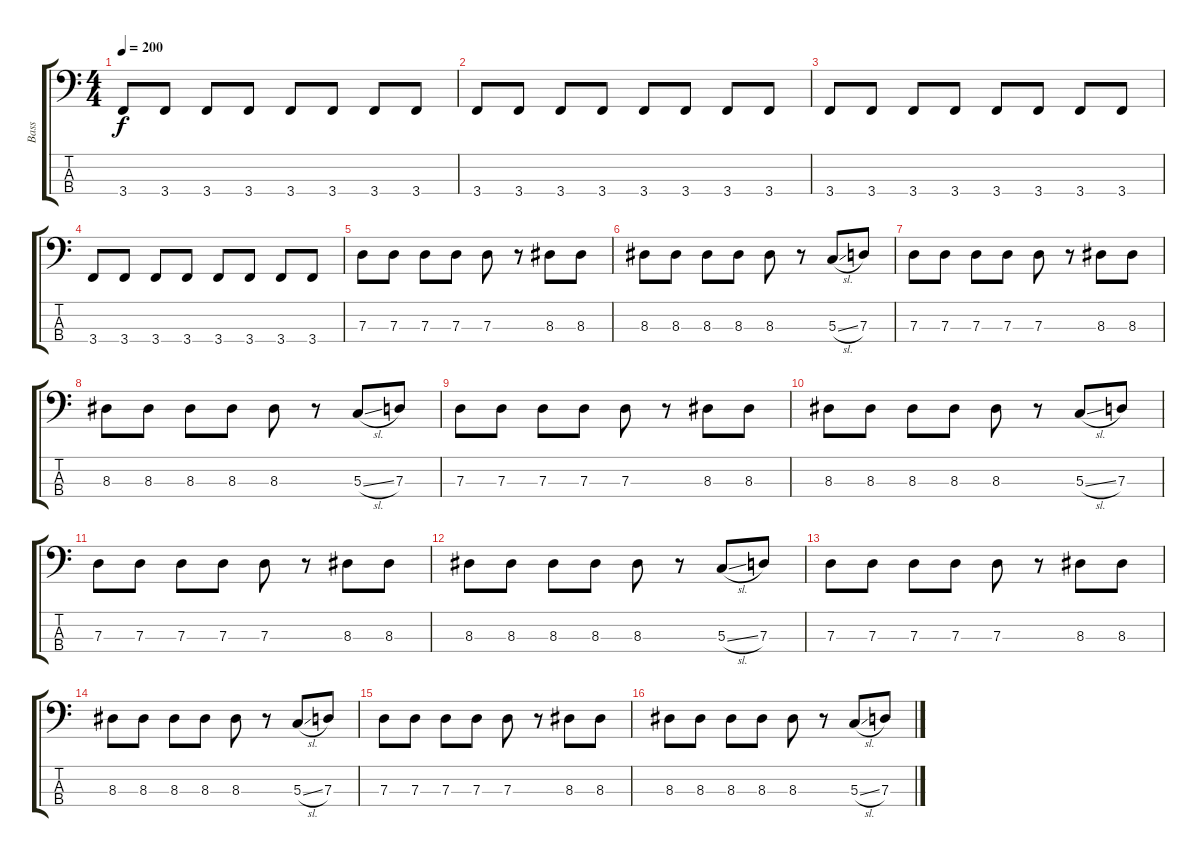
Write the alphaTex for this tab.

\track ("Bass" "Bass") {instrument electricbassfinger}
\staff {score tabs}
\tuning (F2 C2 G1 D1) {hide}
\ts (4 4)
\tempo 200
\clef f4
\ks c
3.4.8{dy f} 3.4.8 3.4.8 3.4.8 3.4.8 3.4.8 3.4.8 3.4.8 |
3.4.8 3.4.8 3.4.8 3.4.8 3.4.8 3.4.8 3.4.8 3.4.8 |
3.4.8 3.4.8 3.4.8 3.4.8 3.4.8 3.4.8 3.4.8 3.4.8 |
3.4.8 3.4.8 3.4.8 3.4.8 3.4.8 3.4.8 3.4.8 3.4.8 |
7.3.8 7.3.8 7.3.8 7.3.8 7.3.8 r.8 8.3.8 8.3.8 |
8.3.8 8.3.8 8.3.8 8.3.8 8.3.8 r.8 5.3{sl}.8 7.3.8 |
7.3.8 7.3.8 7.3.8 7.3.8 7.3.8 r.8 8.3.8 8.3.8 |
8.3.8 8.3.8 8.3.8 8.3.8 8.3.8 r.8 5.3{sl}.8 7.3.8 |
7.3.8 7.3.8 7.3.8 7.3.8 7.3.8 r.8 8.3.8 8.3.8 |
8.3.8 8.3.8 8.3.8 8.3.8 8.3.8 r.8 5.3{sl}.8 7.3.8 |
7.3.8 7.3.8 7.3.8 7.3.8 7.3.8 r.8 8.3.8 8.3.8 |
8.3.8 8.3.8 8.3.8 8.3.8 8.3.8 r.8 5.3{sl}.8 7.3.8 |
7.3.8 7.3.8 7.3.8 7.3.8 7.3.8 r.8 8.3.8 8.3.8 |
8.3.8 8.3.8 8.3.8 8.3.8 8.3.8 r.8 5.3{sl}.8 7.3.8 |
7.3.8 7.3.8 7.3.8 7.3.8 7.3.8 r.8 8.3.8 8.3.8 |
8.3.8 8.3.8 8.3.8 8.3.8 8.3.8 r.8 5.3{sl}.8 7.3.8
